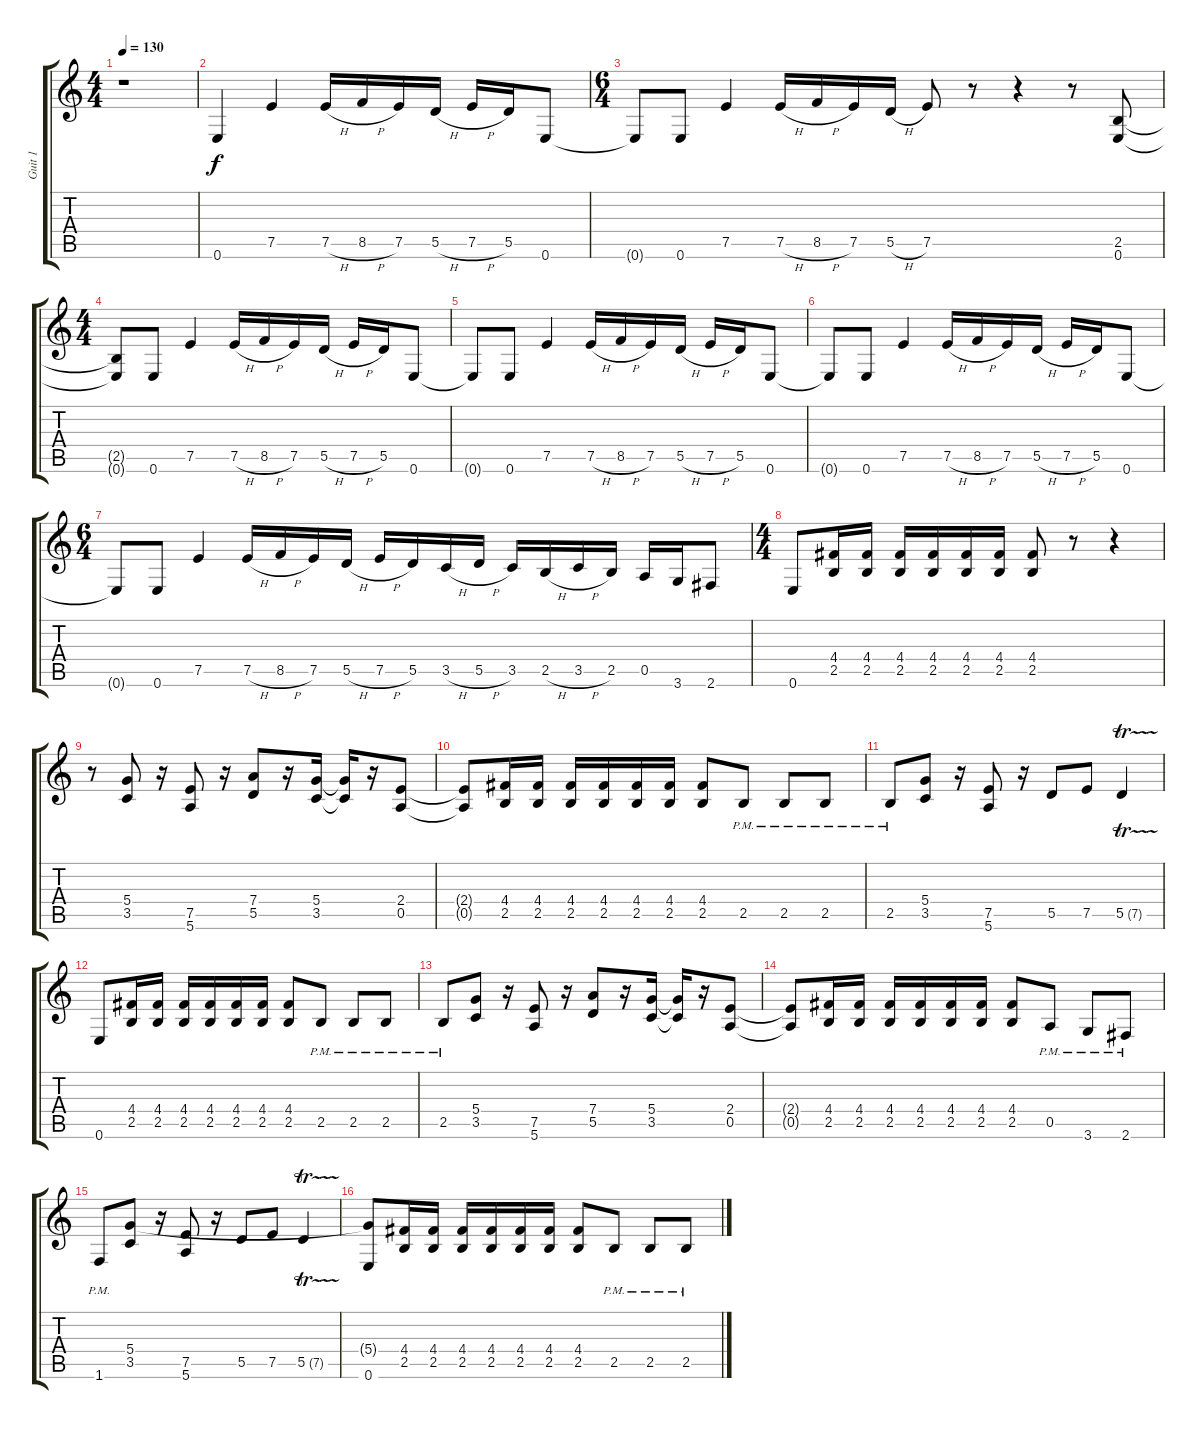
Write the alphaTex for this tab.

\track ("Guit 1" "Guit 1") {instrument overdrivenguitar}
\staff {score tabs}
\tuning (E4 B3 G3 D3 A2 E2) {hide}
\ts (4 4)
\tempo 130
\clef g2
\ks c
r.1{dy f instrument overdrivenguitar} |
0.6.4 7.5.4 7.5{h}.16 8.5{h}.16 7.5.16 5.5{h}.16 7.5{h}.16 5.5.16 0.6.8 |
\ts (6 4)
0.6{t}.8 0.6.8 7.5.4 7.5{h}.16 8.5{h}.16 7.5.16 5.5{h}.16 7.5.8 r.8 r.4 r.8 (2.5 0.6).8 |
\ts (4 4)
(2.5{t} 0.6{t}).8 0.6.8 7.5.4 7.5{h}.16 8.5{h}.16 7.5.16 5.5{h}.16 7.5{h}.16 5.5.16 0.6.8 |
0.6{t}.8 0.6.8 7.5.4 7.5{h}.16 8.5{h}.16 7.5.16 5.5{h}.16 7.5{h}.16 5.5.16 0.6.8 |
0.6{t}.8 0.6.8 7.5.4 7.5{h}.16 8.5{h}.16 7.5.16 5.5{h}.16 7.5{h}.16 5.5.16 0.6.8 |
\ts (6 4)
0.6{t}.8 0.6.8 7.5.4 7.5{h}.16 8.5{h}.16 7.5.16 5.5{h}.16 7.5{h}.16 5.5.16 3.5{h}.16 5.5{h}.16 3.5.16 2.5{h}.16 3.5{h}.16 2.5.16 0.5.16 3.6.16 2.6.8 |
\ts (4 4)
0.6.8 (4.4 2.5).16 (4.4 2.5).16 (4.4 2.5).16 (4.4 2.5).16 (4.4 2.5).16 (4.4 2.5).16 (4.4 2.5).8 r.8 r.4 |
r.8 (5.4 3.5).8 r.16 (7.5 5.6).8 r.16 (7.4 5.5).8 r.16 (5.4 3.5).16 (5.4{t} 3.5{t}).16 r.16 (2.4 0.5).8 |
(2.4{t} 0.5{t}).8 (4.4 2.5).16 (4.4 2.5).16 (4.4 2.5).16 (4.4 2.5).16 (4.4 2.5).16 (4.4 2.5).16 (4.4 2.5).8 2.5{pm}.8 2.5{pm}.8 2.5{pm}.8 |
2.5{pm}.8 (5.4 3.5).8 r.16 (7.5 5.6).8 r.16 5.5.8 7.5.8 5.5{tr (7 32)}.4 |
0.6.8 (4.4 2.5).16 (4.4 2.5).16 (4.4 2.5).16 (4.4 2.5).16 (4.4 2.5).16 (4.4 2.5).16 (4.4 2.5).8 2.5{pm}.8 2.5{pm}.8 2.5{pm}.8 |
2.5{pm}.8 (5.4 3.5).8 r.16 (7.5 5.6).8 r.16 (7.4 5.5).8 r.16 (5.4 3.5).16 (5.4{t} 3.5{t}).16 r.16 (2.4 0.5).8 |
(2.4{t} 0.5{t}).8 (4.4 2.5).16 (4.4 2.5).16 (4.4 2.5).16 (4.4 2.5).16 (4.4 2.5).16 (4.4 2.5).16 (4.4 2.5).8 0.5{pm}.8 3.6{pm}.8 2.6{pm}.8 |
1.6{pm}.8 (5.4 3.5).8 r.16 (7.5 5.6).8 r.16 5.5.8 7.5.8 5.5{tr (7 32)}.4 |
(5.4{t} 0.6).8 (4.4 2.5).16 (4.4 2.5).16 (4.4 2.5).16 (4.4 2.5).16 (4.4 2.5).16 (4.4 2.5).16 (4.4 2.5).8 2.5{pm}.8 2.5{pm}.8 2.5{pm}.8
